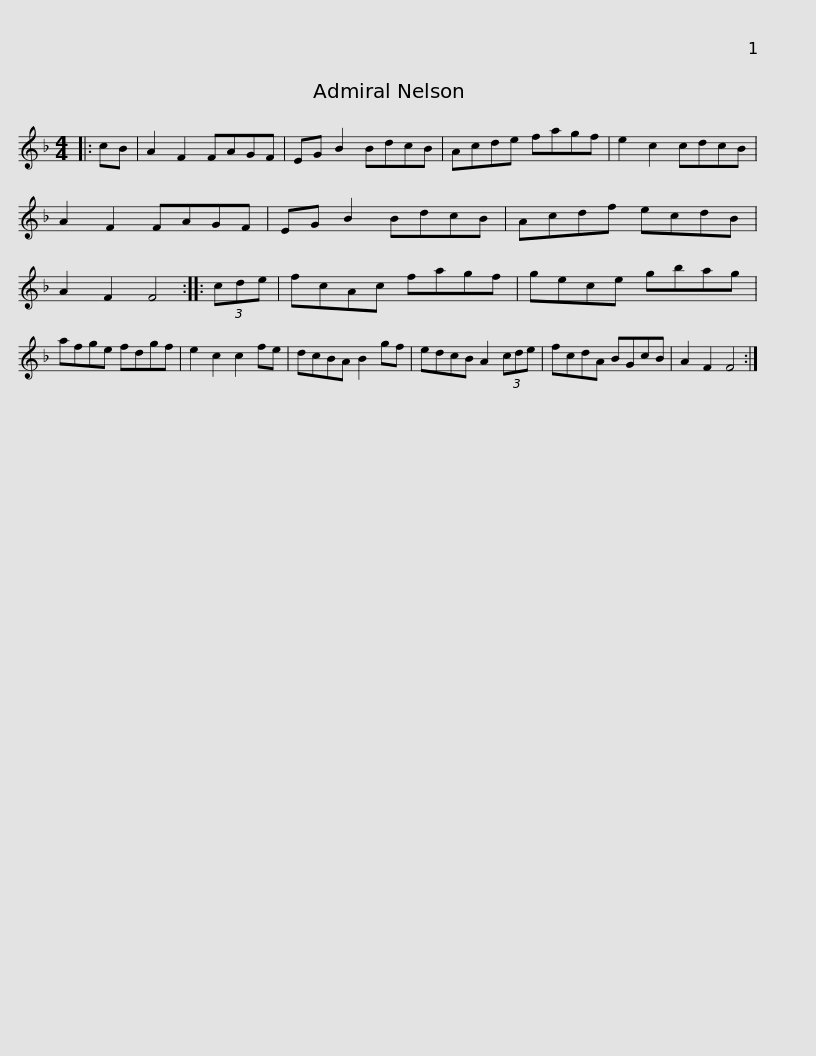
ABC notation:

X:1
L:1/8
M:4/4
I:linebreak $
K:F
V:1 treble
V:1
|: cB | A2 F2 FAGF | EG B2 BdcB | Acde fagf | e2 c2 cdcB | %5
 A2 F2 FAGF | EG B2 BdcB |$ Acdf ecdB | A2 F2 F4 :: (3cde | %10
 fcAc fagf | gece gbag | afge fdgf | e2 c2 c2 fe |$ dcBA B2 gf | %15
 edcB A2 (3cde | fcdA BGcB | A2 F2 F4 :| %18
